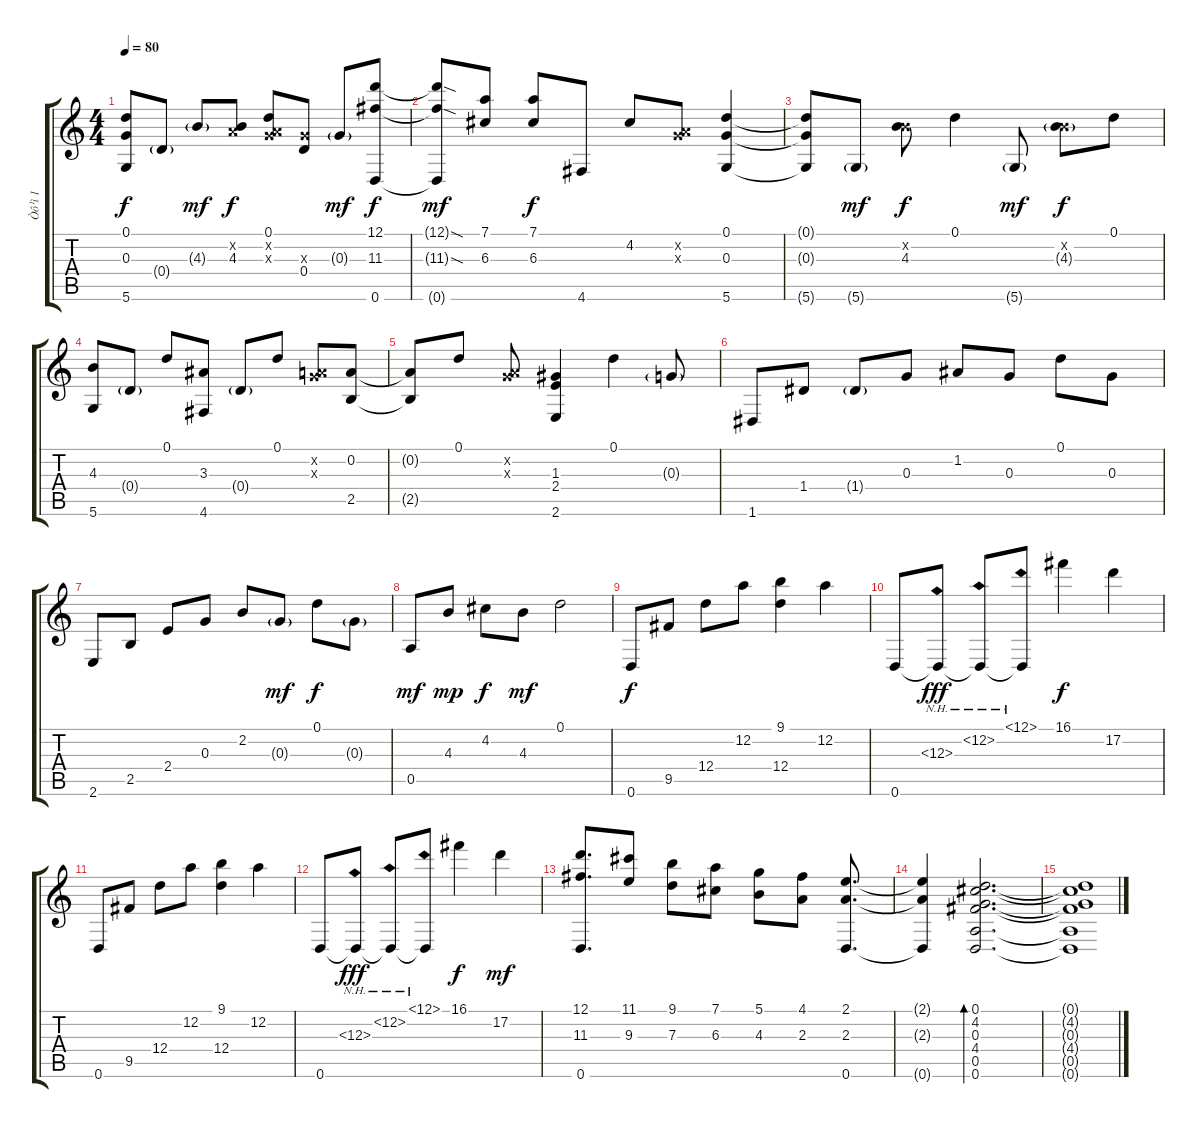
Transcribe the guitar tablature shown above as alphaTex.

\track ("Òô¹ì 1" "Òô¹ì 1") {instrument acousticguitarsteel}
\staff {score tabs}
\tuning (D4 A3 G3 D3 A2 D2) {hide}
\ts (4 4)
\tempo 80
\clef g2
\ks c
(0.1{t} 0.3{t} 5.6{t}).8{dy f} 0.4{g}.8 4.3{g}.8{dy mf} (0.2{x} 4.3).8{dy f} (0.1 0.2{x} 0.3{x}).8 (0.3{x} 0.4).8 0.3{g}.8{dy mf} (12.1 11.3 0.6).8{dy f} |
(12.1{sod t} 11.3{sod t} 0.6{t}).8{dy mf} (7.1 6.3).8 (7.1 6.3).8{dy f} 4.6.8 4.2.8 (0.2{x} 0.3{x}).8 (0.1 0.3 5.6).4 |
(0.1{t} 0.3{t} 5.6{t}).8 5.6{g}.8{dy mf} (2.2{x} 4.3).8{dy f} 0.1.4 5.6{g}.8{dy mf} (2.2{x} 4.3{g}).8{dy f} 0.1.8 |
(4.3 5.6).8 0.4{g}.8 0.1.8 (3.3 4.6).8 0.4{g}.8 0.1.8 (0.2{x} 0.3{x}).8 (0.2 2.5).8 |
(0.2{t} 2.5{t}).8 0.1.8 (0.2{x} 0.3{x}).8 (1.3 2.4 2.6).4 0.1.4 0.3{g}.8 |
1.6.8 1.4.8 1.4{g}.8 0.3.8 1.2.8 0.3.8 0.1.8 0.3.8 |
2.6.8 2.5.8 2.4.8 0.3.8 2.2.8 0.3{g}.8{dy mf} 0.1.8{dy f} 0.3{g}.8 |
0.5.8{dy mf} 4.3.8{dy mp} 4.2.8{dy f} 4.3.8{dy mf} 0.1.2 |
0.6.8{dy f} 9.5.8 12.4.8 12.2.8 (9.1 12.4).4 12.2.4 |
0.6.8 (12.3{nh} 0.6{t}).8{dy fff} (12.2{nh} 0.6{t}).8 (12.1{nh} 0.6{t}).8 16.1.4{dy f} 17.2.4 |
0.6.8 9.5.8 12.4.8 12.2.8 (9.1 12.4).4 12.2.4 |
0.6.8 (12.3{nh} 0.6{t}).8{dy fff} (12.2{nh} 0.6{t}).8 (12.1{nh} 0.6{t}).8 16.1.4{dy f} 17.2.4{dy mf} |
(12.1 11.3 0.6).8{d} (11.1 9.3).8 (9.1 7.3).8 (7.1 6.3).8 (5.1 4.3).8 (4.1 2.3).8 (2.1 2.3 0.6).8{d} |
(2.1{t} 2.3{t} 0.6{t}).4 (0.1 4.2 0.3 4.4 0.5 0.6).2{d bd 480} |
(0.1{t} 4.2{t} 0.3{t} 4.4{t} 0.5{t} 0.6{t}).1
